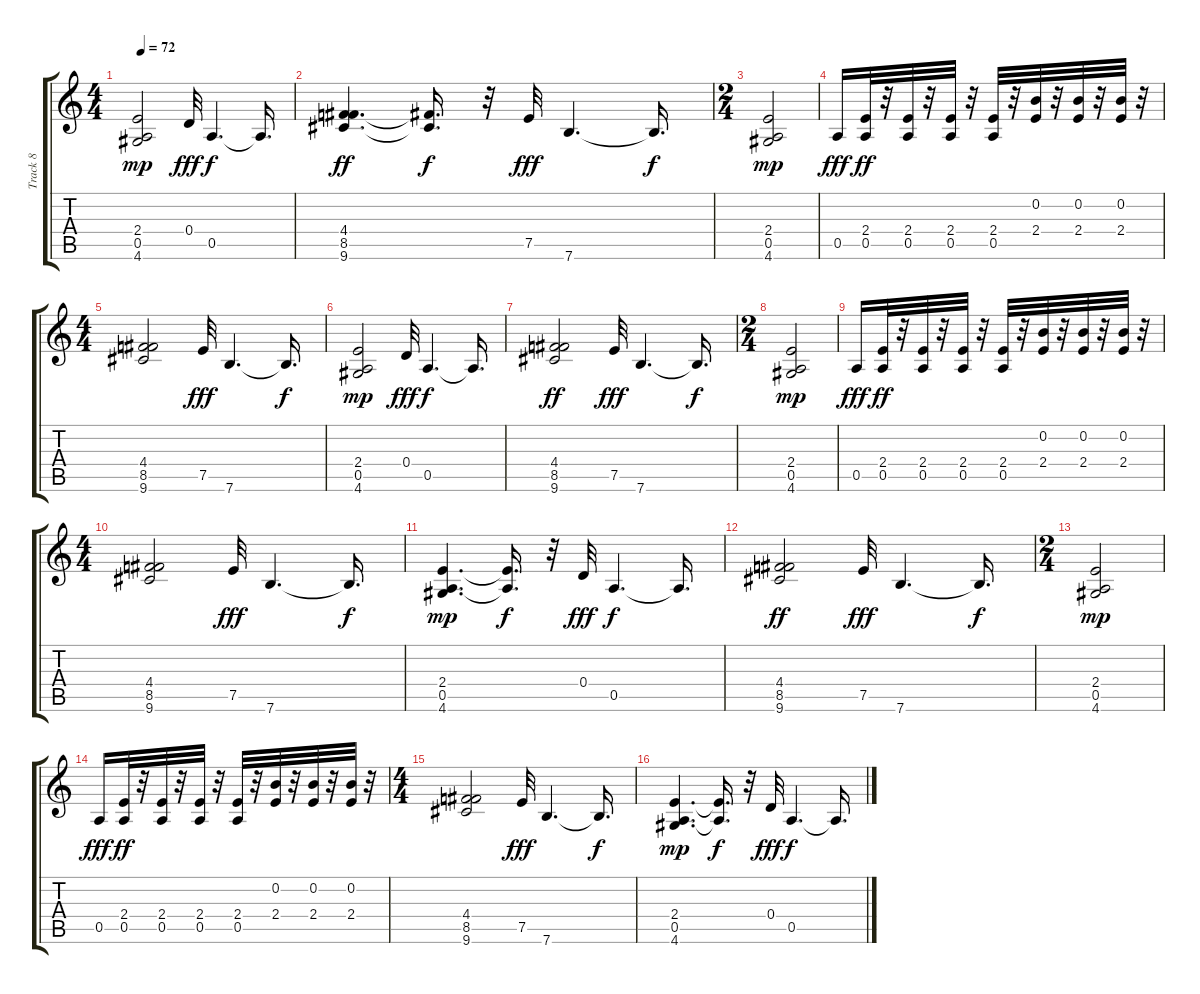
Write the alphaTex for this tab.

\track ("Track 8" "Track 8") {instrument distortionguitar}
\staff {score tabs}
\tuning (E4 B3 G3 D3 A2 E2) {hide}
\ts (4 4)
\tempo 72
\clef g2
\ks c
(2.4 0.5 4.6).2{dy mp} 0.4.32{dy fff} 0.5.4{d dy f} 0.5{t}.16{d} |
(4.4 8.5 9.6).4{d dy ff} (4.4{t} 9.6{t}).16{d dy f} r.32 7.5.32{dy fff} 7.6.4{d} 7.6{t}.16{d dy f} |
\ts (2 4)
(2.4 0.5 4.6).2{dy mp} |
0.5.16{dy fff} (2.4 0.5).32{dy ff} r.32 (2.4 0.5).32 r.32 (2.4 0.5).32 r.32 (2.4 0.5).32 r.32 (0.2 2.4).32 r.32 (0.2 2.4).32 r.32 (0.2 2.4).32 r.32 |
\ts (4 4)
(4.4 8.5 9.6).2 7.5.32{dy fff} 7.6.4{d} 7.6{t}.16{d dy f} |
(2.4 0.5 4.6).2{dy mp} 0.4.32{dy fff} 0.5.4{d dy f} 0.5{t}.16{d} |
(4.4 8.5 9.6).2{dy ff} 7.5.32{dy fff} 7.6.4{d} 7.6{t}.16{d dy f} |
\ts (2 4)
(2.4 0.5 4.6).2{dy mp} |
0.5.16{dy fff} (2.4 0.5).32{dy ff} r.32 (2.4 0.5).32 r.32 (2.4 0.5).32 r.32 (2.4 0.5).32 r.32 (0.2 2.4).32 r.32 (0.2 2.4).32 r.32 (0.2 2.4).32 r.32 |
\ts (4 4)
(4.4 8.5 9.6).2 7.5.32{dy fff} 7.6.4{d} 7.6{t}.16{d dy f} |
(2.4 0.5 4.6).4{d dy mp} (2.4{t} 0.5{t}).16{d dy f} r.32 0.4.32{dy fff} 0.5.4{d dy f} 0.5{t}.16{d} |
(4.4 8.5 9.6).2{dy ff} 7.5.32{dy fff} 7.6.4{d} 7.6{t}.16{d dy f} |
\ts (2 4)
(2.4 0.5 4.6).2{dy mp} |
0.5.16{dy fff} (2.4 0.5).32{dy ff} r.32 (2.4 0.5).32 r.32 (2.4 0.5).32 r.32 (2.4 0.5).32 r.32 (0.2 2.4).32 r.32 (0.2 2.4).32 r.32 (0.2 2.4).32 r.32 |
\ts (4 4)
(4.4 8.5 9.6).2 7.5.32{dy fff} 7.6.4{d} 7.6{t}.16{d dy f} |
(2.4 0.5 4.6).4{d dy mp} (2.4{t} 0.5{t}).16{d dy f} r.32 0.4.32{dy fff} 0.5.4{d dy f} 0.5{t}.16{d}
